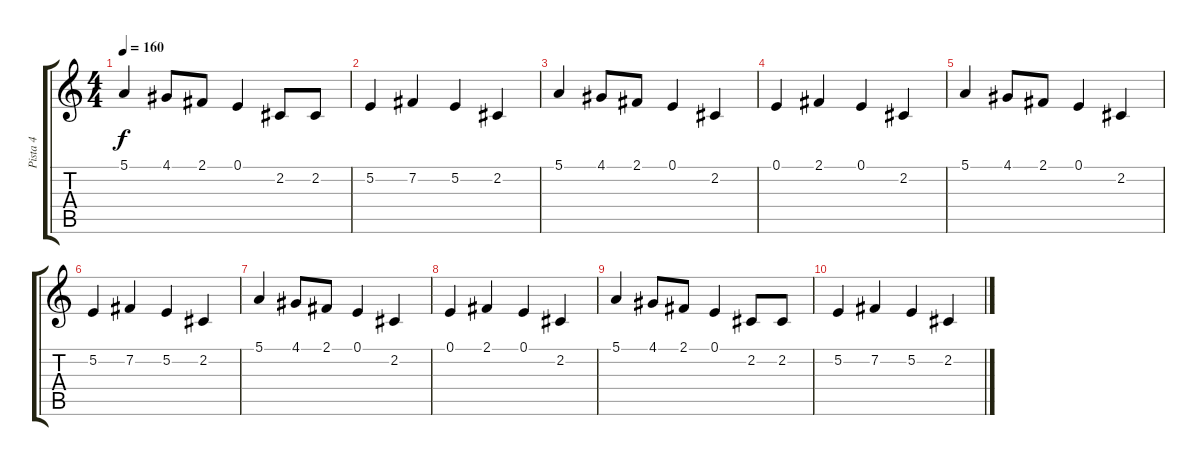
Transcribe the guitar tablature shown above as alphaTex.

\track ("Pista 4" "Pista 4") {instrument electricgrandpiano}
\staff {score tabs}
\tuning (E4 B3 G3 D3 A2 E2) {hide}
\ts (4 4)
\tempo 160
\clef g2
\ks c
5.1.4{dy f} 4.1.8 2.1.8 0.1.4 2.2.8 2.2.8 |
5.2.4 7.2.4 5.2.4 2.2.4 |
5.1.4 4.1.8 2.1.8 0.1.4 2.2.4 |
0.1.4 2.1.4 0.1.4 2.2.4 |
5.1.4 4.1.8 2.1.8 0.1.4 2.2.4 |
5.2.4 7.2.4 5.2.4 2.2.4 |
5.1.4 4.1.8 2.1.8 0.1.4 2.2.4 |
0.1.4 2.1.4 0.1.4 2.2.4 |
5.1.4 4.1.8 2.1.8 0.1.4 2.2.8 2.2.8 |
5.2.4 7.2.4 5.2.4 2.2.4
